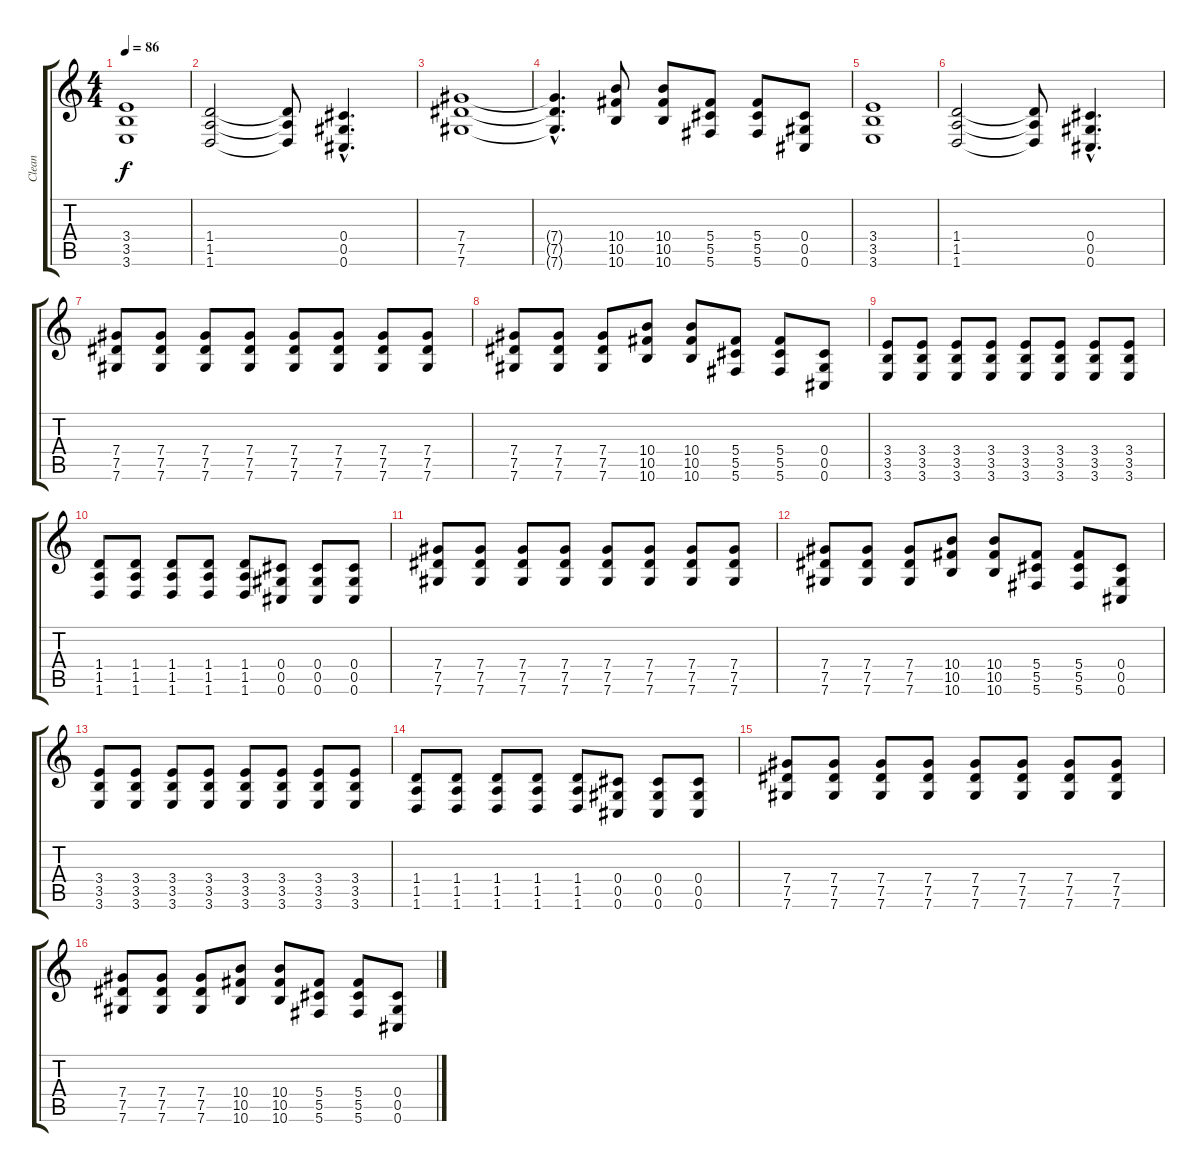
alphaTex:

\track ("Clean" "Clean") {instrument acousticguitarnylon}
\staff {score tabs}
\tuning (Eb4 Bb3 Gb3 Db3 Ab2 Db2) {hide}
\ts (4 4)
\tempo 86
\clef g2
\ks c
(3.4 3.5 3.6).1{dy f} |
(1.4 1.5 1.6).2 (1.4{t} 1.5{t} 1.6{t}).8 (0.4{hac} 0.5{hac} 0.6{hac}).4{d} |
(7.4 7.5 7.6).1 |
(7.4{hac t} 7.5{hac t} 7.6{hac t}).4{d} (10.4 10.5 10.6).8 (10.4 10.5 10.6).8 (5.4 5.5 5.6).8 (5.4 5.5 5.6).8 (0.4 0.5 0.6).8 |
(3.4 3.5 3.6).1 |
(1.4 1.5 1.6).2 (1.4{t} 1.5{t} 1.6{t}).8 (0.4{hac} 0.5{hac} 0.6{hac}).4{d} |
(7.4 7.5 7.6).8 (7.4 7.5 7.6).8 (7.4 7.5 7.6).8 (7.4 7.5 7.6).8 (7.4 7.5 7.6).8 (7.4 7.5 7.6).8 (7.4 7.5 7.6).8 (7.4 7.5 7.6).8 |
(7.4 7.5 7.6).8 (7.4 7.5 7.6).8 (7.4 7.5 7.6).8 (10.4 10.5 10.6).8 (10.4 10.5 10.6).8 (5.4 5.5 5.6).8 (5.4 5.5 5.6).8 (0.4 0.5 0.6).8 |
(3.4 3.5 3.6).8 (3.4 3.5 3.6).8 (3.4 3.5 3.6).8 (3.4 3.5 3.6).8 (3.4 3.5 3.6).8 (3.4 3.5 3.6).8 (3.4 3.5 3.6).8 (3.4 3.5 3.6).8 |
(1.4 1.5 1.6).8 (1.4 1.5 1.6).8 (1.4 1.5 1.6).8 (1.4 1.5 1.6).8 (1.4 1.5 1.6).8 (0.4 0.5 0.6).8 (0.4 0.5 0.6).8 (0.4 0.5 0.6).8 |
(7.4 7.5 7.6).8 (7.4 7.5 7.6).8 (7.4 7.5 7.6).8 (7.4 7.5 7.6).8 (7.4 7.5 7.6).8 (7.4 7.5 7.6).8 (7.4 7.5 7.6).8 (7.4 7.5 7.6).8 |
(7.4 7.5 7.6).8 (7.4 7.5 7.6).8 (7.4 7.5 7.6).8 (10.4 10.5 10.6).8 (10.4 10.5 10.6).8 (5.4 5.5 5.6).8 (5.4 5.5 5.6).8 (0.4 0.5 0.6).8 |
(3.4 3.5 3.6).8 (3.4 3.5 3.6).8 (3.4 3.5 3.6).8 (3.4 3.5 3.6).8 (3.4 3.5 3.6).8 (3.4 3.5 3.6).8 (3.4 3.5 3.6).8 (3.4 3.5 3.6).8 |
(1.4 1.5 1.6).8 (1.4 1.5 1.6).8 (1.4 1.5 1.6).8 (1.4 1.5 1.6).8 (1.4 1.5 1.6).8 (0.4 0.5 0.6).8 (0.4 0.5 0.6).8 (0.4 0.5 0.6).8 |
(7.4 7.5 7.6).8 (7.4 7.5 7.6).8 (7.4 7.5 7.6).8 (7.4 7.5 7.6).8 (7.4 7.5 7.6).8 (7.4 7.5 7.6).8 (7.4 7.5 7.6).8 (7.4 7.5 7.6).8 |
(7.4 7.5 7.6).8 (7.4 7.5 7.6).8 (7.4 7.5 7.6).8 (10.4 10.5 10.6).8 (10.4 10.5 10.6).8 (5.4 5.5 5.6).8 (5.4 5.5 5.6).8 (0.4 0.5 0.6).8
